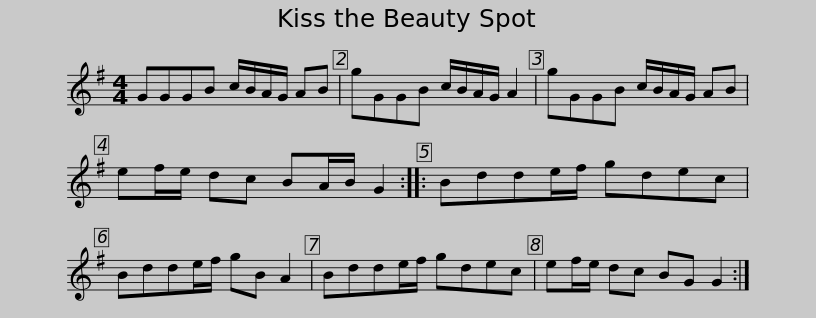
X:1
L:1/8
M:4/4
I:linebreak $
K:G
V:1 treble
V:1
 GGGB c/B/A/G/ AB | gGGB c/B/A/G/ A2 | gGGB c/B/A/G/ AB | ef/e/ dc BA/B/ G2 ::$ Bdde/f/ gdec | %5
 Bdde/f/ gB A2 | Bdde/f/ gdec | ef/e/ dc BG G2 :| %8
